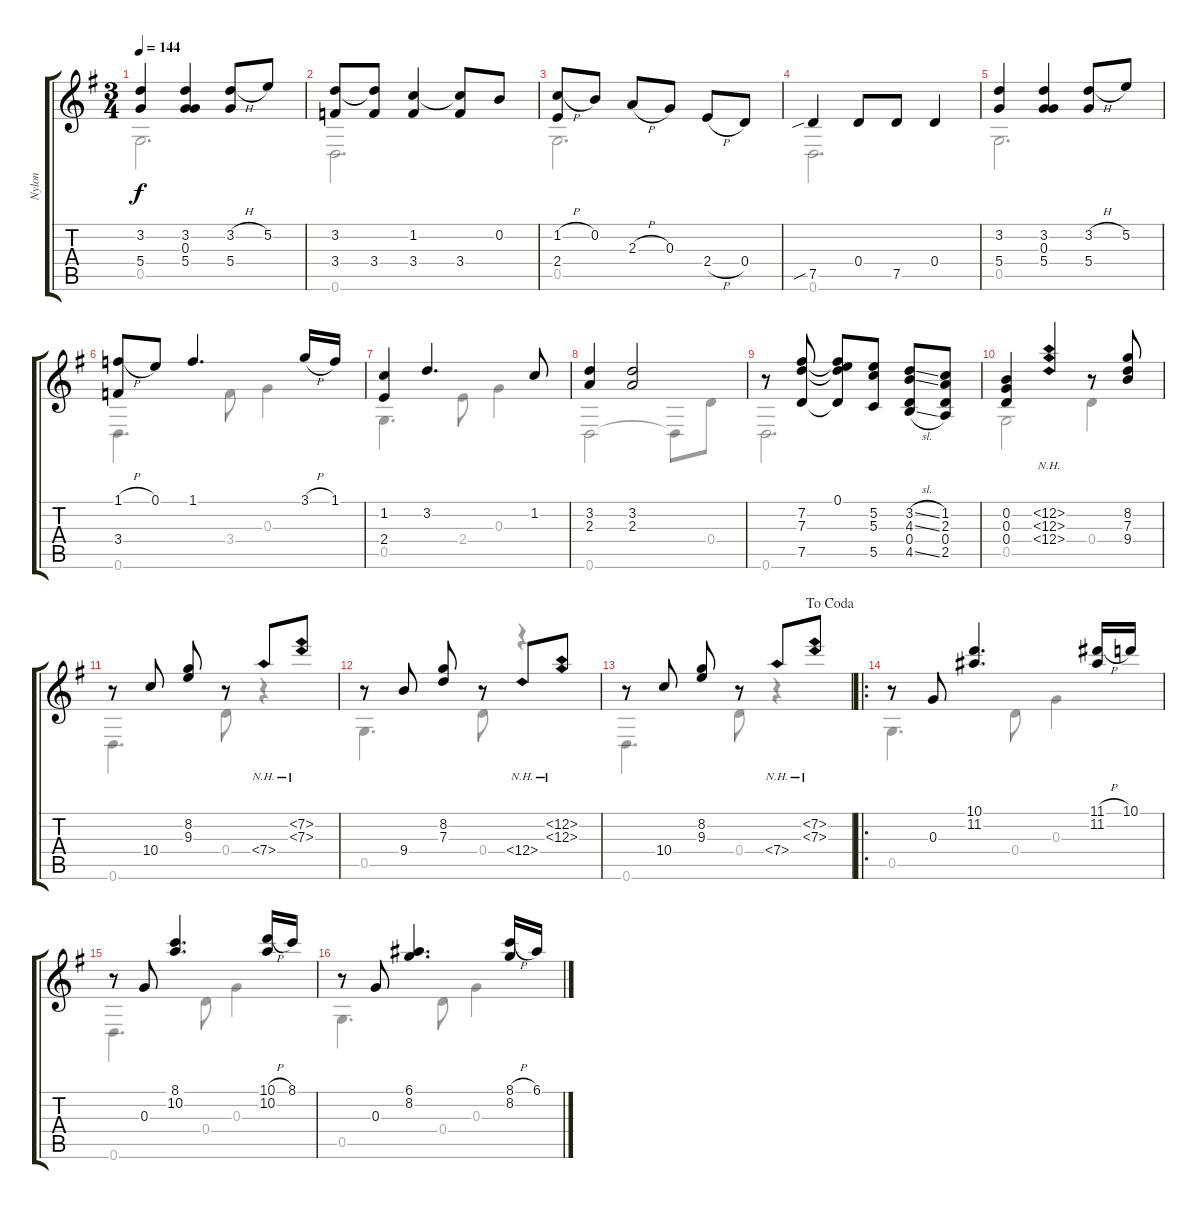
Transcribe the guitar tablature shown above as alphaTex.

\track ("Nylon" "Nylon") {instrument acousticguitarnylon}
\staff {score tabs}
\tuning (E4 B3 G3 D3 G2 D2) {hide}
\voice
\ts (3 4)
\tempo 144
\clef g2
\ks g
(3.2 5.4).4{dy f} (3.2 0.3 5.4).4 (3.2{h} 5.4).8 5.2.8 |
(3.2 3.4).8 (3.2{t} 3.4).8 (1.2 3.4).4 (1.2{t} 3.4).8 0.2.8 |
(1.2{h} 2.4).8 0.2.8 2.3{h}.8 0.3.8 2.4{h}.8 0.4.8 |
7.5{sib}.4 0.4.8 7.5.8 0.4.4 |
(3.2 5.4).4 (3.2 0.3 5.4).4 (3.2{h} 5.4).8 5.2.8 |
(1.1{h} 3.4).8 0.1.8 1.1.4{d} 3.1{h}.16 1.1.16 |
(1.2 2.4).4 3.2.4{d} 1.2.8 |
(3.2 2.3).4 (3.2 2.3).2 |
r.8 (7.2 7.3 7.5).8 (0.1 7.2{t} 7.3{t} 7.5{t}).8 (5.2 5.3 5.5).8 (3.2{sl} 4.3{sl} 0.4 4.5{sl}).8 (1.2 2.3 0.4 2.5).8 |
(0.2 0.3 0.4).4 (12.2{nh} 12.3{nh} 12.4{nh}).4 r.8 (8.2 7.3 9.4).8 |
r.8 10.4.8 (8.2 9.3).8 r.8 7.4{nh}.8 (7.2{nh} 7.3{nh}).8 |
r.8 9.4.8 (8.2 7.3).8 r.8 12.4{nh}.8 (12.2{nh} 12.3{nh}).8 |
\jump dacoda
r.8 10.4.8 (8.2 9.3).8 r.8 7.4{nh}.8 (7.2{nh} 7.3{nh}).8 |
\ro
r.8 0.3.8 (10.1 11.2).4{d} (11.1{h} 11.2).16 10.1.16 |
r.8 0.3.8 (8.1 10.2).4{d} (10.1{h} 10.2).16 8.1.16 |
r.8 0.3.8 (6.1 8.2).4{d} (8.1{h} 8.2).16 6.1.16
\voice
\clef g2
\ottava regular
\simile none
\ks g
0.5.2{d dy f} |
0.6.2{d} |
0.5.2{d} |
0.6.2{d} |
0.5.2{d} |
0.6.4{d} 3.4.8 0.3.4 |
0.5.4{d} 2.4.8 0.3.4 |
0.6.2 0.6{t}.8 0.4.8 |
0.6.2{d} |
0.5.2 0.4.4 |
0.6.4{d} 0.4.8 r.4 |
0.5.4{d} 0.4.8 r.4 |
0.6.4{d} 0.4.8 r.4 |
0.5.4{d} 0.4.8 0.3.4 |
0.6.4{d} 0.4.8 0.3.4 |
0.5.4{d} 0.4.8 0.3.4
